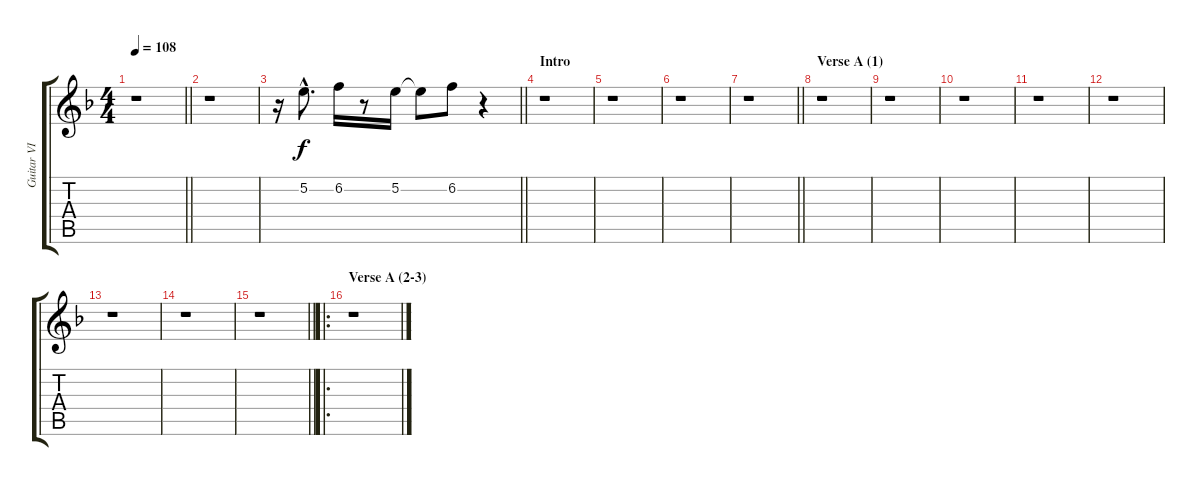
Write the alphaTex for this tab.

\track ("Guitar VI" "Guitar VI") {instrument distortionguitar}
\staff {score tabs}
\tuning (E4 B3 G3 D3 A2 E2) {hide}
\ts (4 4)
\tempo 108
\clef g2
\barLineRight lightlight
\ks dminor
r.1{dy f instrument distortionguitar} |
r.1 |
\barLineRight lightlight
r.16 5.2{hac}.8{d} 6.2.16 r.8 5.2.16 5.2{t}.8 6.2.8 r.4 |
\section ("" "Intro")
r.1 |
r.1 |
r.1 |
\barLineRight lightlight
r.1 |
\section ("" "Verse A (1)")
r.1 |
r.1 |
r.1 |
r.1 |
r.1 |
r.1 |
r.1 |
\barLineRight lightlight
r.1 |
\ro
\section ("" "Verse A (2-3)")
r.1
